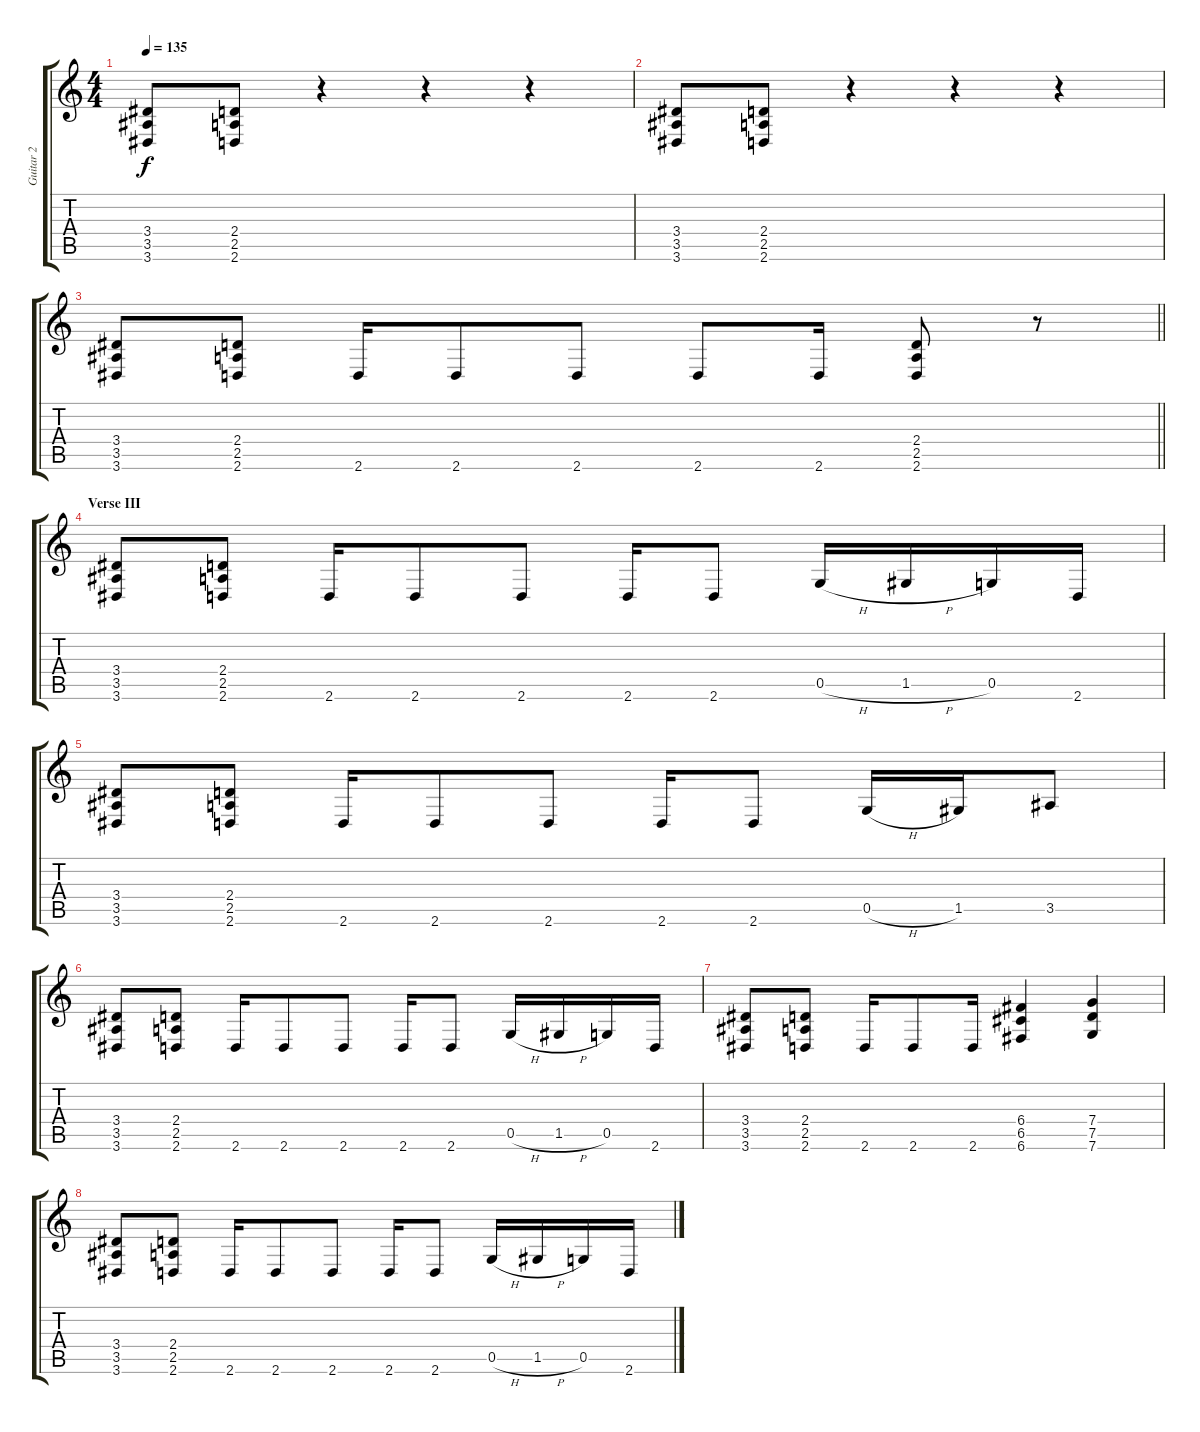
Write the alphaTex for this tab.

\track ("Guitar 2" "Guitar 2") {instrument overdrivenguitar}
\staff {score tabs}
\tuning (D4 A3 F3 C3 G2 C2) {hide}
\ts (4 4)
\tempo 135
\clef g2
\ks c
(3.4 3.5 3.6).8{dy f} (2.4 2.5 2.6).8 r.4 r.4 r.4 |
(3.4 3.5 3.6).8 (2.4 2.5 2.6).8 r.4 r.4 r.4 |
\barLineRight lightlight
(3.4 3.5 3.6).8 (2.4 2.5 2.6).8 2.6.16 2.6.8 2.6.8 2.6.8 2.6.16 (2.4 2.5 2.6).8 r.8 |
\section ("" "Verse III")
(3.4 3.5 3.6).8 (2.4 2.5 2.6).8 2.6.16 2.6.8 2.6.8 2.6.16 2.6.8 0.5{h}.16 1.5{h}.16 0.5.16 2.6.16 |
(3.4 3.5 3.6).8 (2.4 2.5 2.6).8 2.6.16 2.6.8 2.6.8 2.6.16 2.6.8 0.5{h}.16 1.5.16 3.5.8 |
(3.4 3.5 3.6).8 (2.4 2.5 2.6).8 2.6.16 2.6.8 2.6.8 2.6.16 2.6.8 0.5{h}.16 1.5{h}.16 0.5.16 2.6.16 |
(3.4 3.5 3.6).8 (2.4 2.5 2.6).8 2.6.16 2.6.8 2.6.16 (6.4 6.5 6.6).4 (7.4 7.5 7.6).4 |
(3.4 3.5 3.6).8 (2.4 2.5 2.6).8 2.6.16 2.6.8 2.6.8 2.6.16 2.6.8 0.5{h}.16 1.5{h}.16 0.5.16 2.6.16
